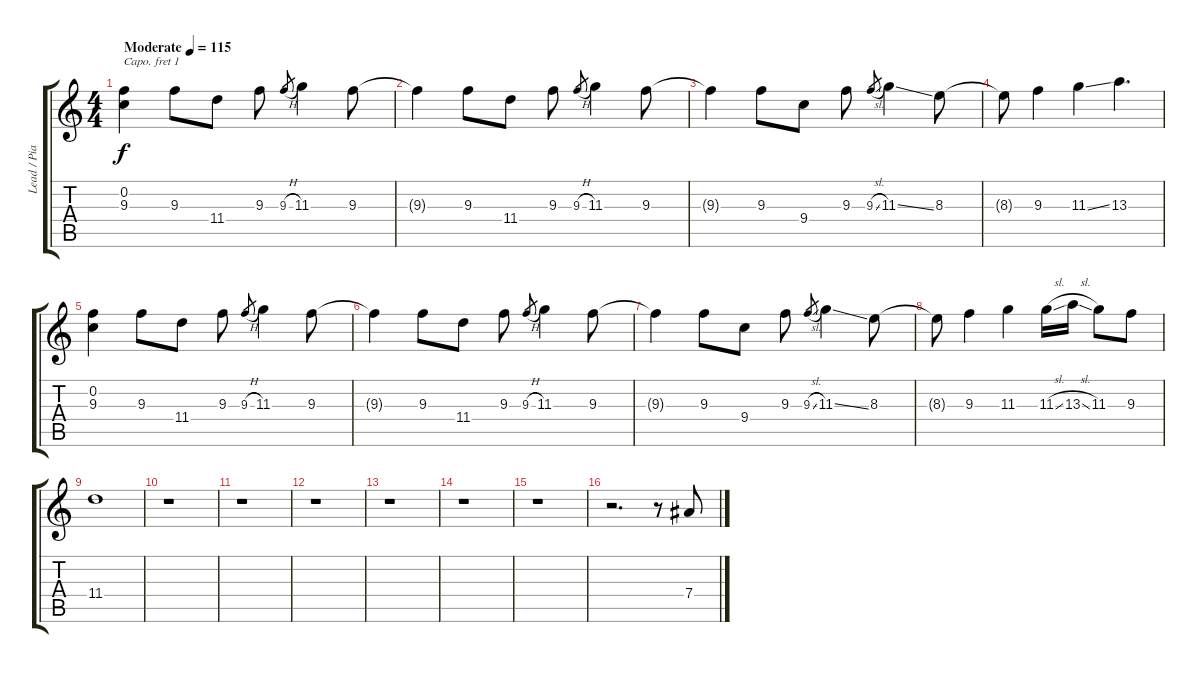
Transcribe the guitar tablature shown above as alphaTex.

\track ("Lead / Piano" "Lead / Pia") {instrument overdrivenguitar}
\staff {score tabs}
\capo 1
\tuning (E4 B3 G3 D3 A2 E2) {hide}
\ts (4 4)
\tempo (115 "Moderate")
\clef g2
\ks c
(0.2 9.3).4{dy f instrument overdrivenguitar} 9.3.8 11.4.8 9.3.8 9.3{h}.8{gr} 11.3.4 9.3.8 |
9.3{t}.4 9.3.8 11.4.8 9.3.8 9.3{h}.8{gr} 11.3.4 9.3.8 |
9.3{t}.4 9.3.8 9.4.8 9.3.8 9.3{sl}.8{gr} 11.3{ss}.4 8.3.8 |
8.3{t}.8 9.3.4 11.3{ss}.4 13.3.4{d} |
(0.2 9.3).4 9.3.8 11.4.8 9.3.8 9.3{h}.8{gr} 11.3.4 9.3.8 |
9.3{t}.4 9.3.8 11.4.8 9.3.8 9.3{h}.8{gr} 11.3.4 9.3.8 |
9.3{t}.4 9.3.8 9.4.8 9.3.8 9.3{sl}.8{gr} 11.3{ss}.4 8.3.8 |
8.3{t}.8 9.3.4 11.3.4 11.3{sl}.16 13.3{sl}.16 11.3.8 9.3.8 |
11.4.1{volume 0} |
r.1 |
r.1 |
r.1 |
r.1 |
r.1 |
r.1 |
r.2{d} r.8 7.4.8{volume 10 instrument electricguitarjazz}
